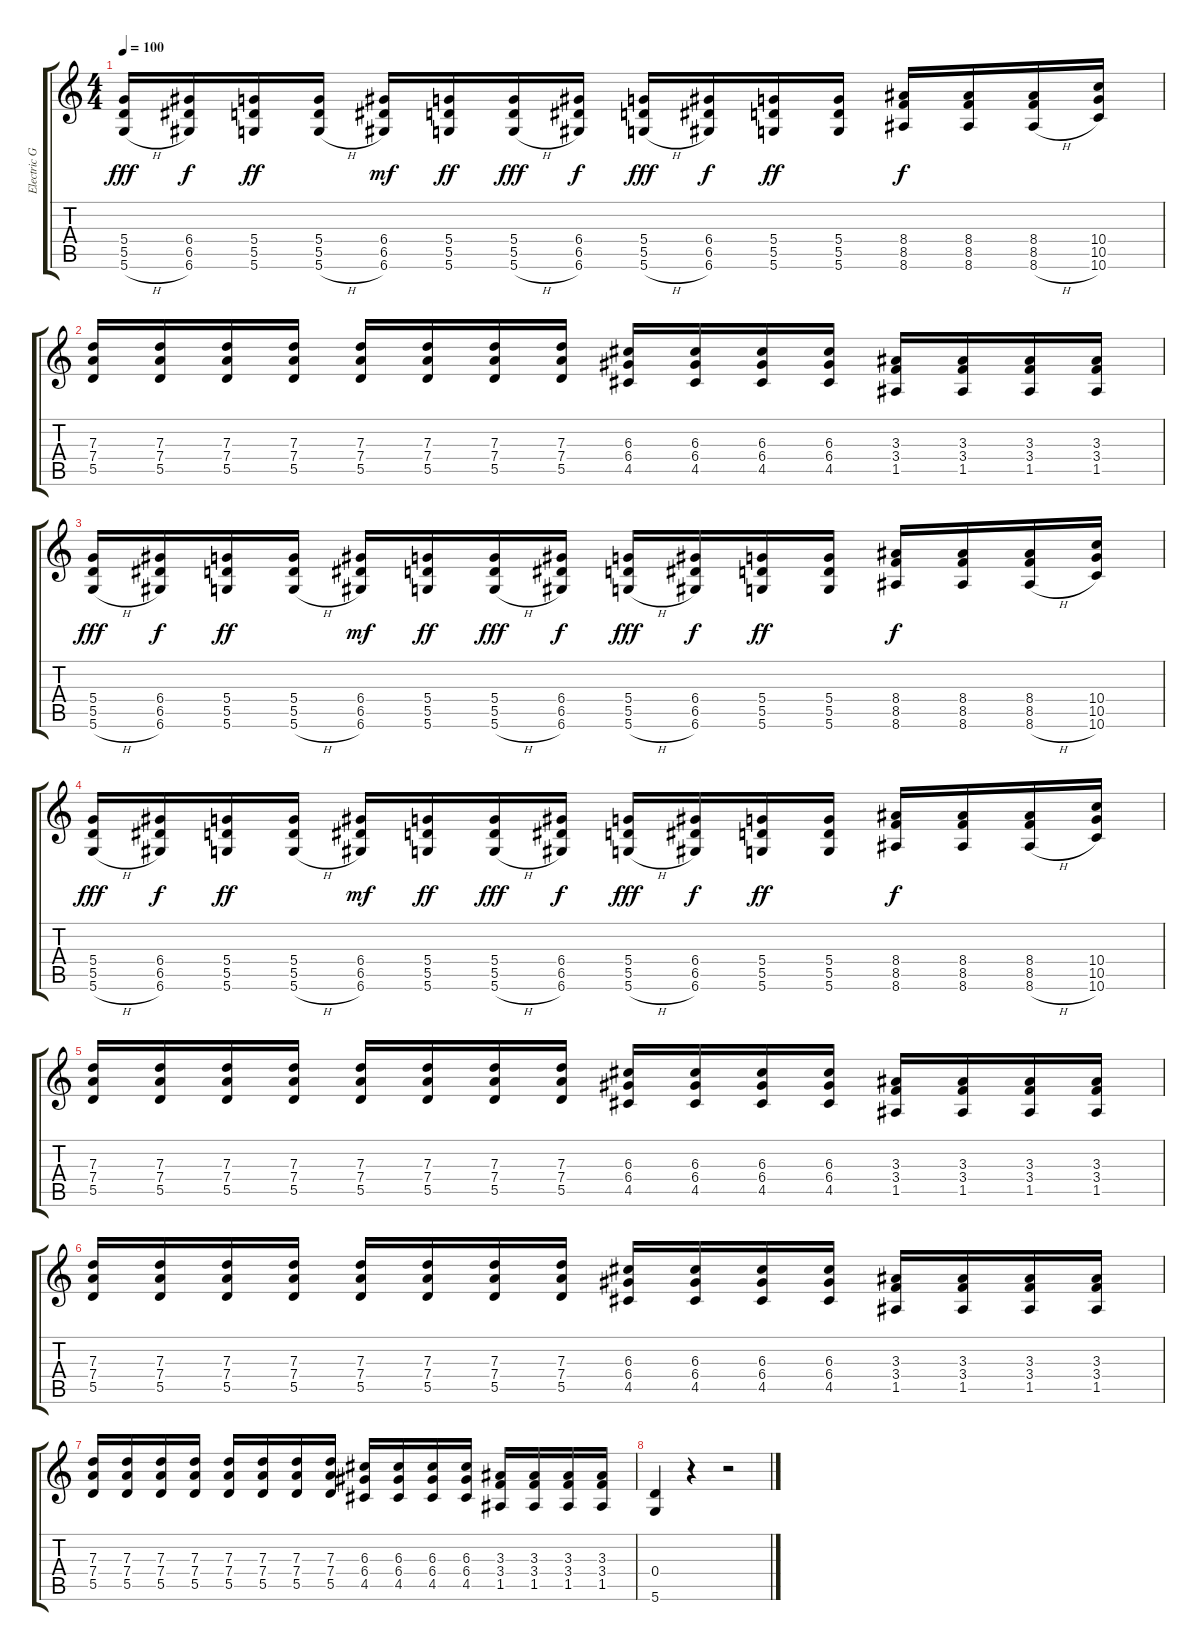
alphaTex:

\track ("Electric Guitar 1" "Electric G") {instrument distortionguitar}
\staff {score tabs}
\tuning (E4 B3 G3 D3 A2 D2) {hide}
\ts (4 4)
\tempo 100
\clef g2
\ks c
(5.4 5.5 5.6{h}).16{dy fff} (6.4 6.5 6.6).16{dy f} (5.4 5.5 5.6).16{dy ff} (5.4 5.5 5.6{h}).16 (6.4 6.5 6.6).16{dy mf} (5.4 5.5 5.6).16{dy ff} (5.4 5.5 5.6{h}).16{dy fff} (6.4 6.5 6.6).16{dy f} (5.4 5.5 5.6{h}).16{dy fff} (6.4 6.5 6.6).16{dy f} (5.4 5.5 5.6).16{dy ff} (5.4 5.5 5.6).16 (8.4 8.5 8.6).16{dy f} (8.4 8.5 8.6).16 (8.4 8.5 8.6{h}).16 (10.4 10.5 10.6).16 |
(7.3 7.4 5.5).16 (7.3 7.4 5.5).16 (7.3 7.4 5.5).16 (7.3 7.4 5.5).16 (7.3 7.4 5.5).16 (7.3 7.4 5.5).16 (7.3 7.4 5.5).16 (7.3 7.4 5.5).16 (6.3 6.4 4.5).16 (6.3 6.4 4.5).16 (6.3 6.4 4.5).16 (6.3 6.4 4.5).16 (3.3 3.4 1.5).16 (3.3 3.4 1.5).16 (3.3 3.4 1.5).16 (3.3 3.4 1.5).16 |
(5.4 5.5 5.6{h}).16{dy fff} (6.4 6.5 6.6).16{dy f} (5.4 5.5 5.6).16{dy ff} (5.4 5.5 5.6{h}).16 (6.4 6.5 6.6).16{dy mf} (5.4 5.5 5.6).16{dy ff} (5.4 5.5 5.6{h}).16{dy fff} (6.4 6.5 6.6).16{dy f} (5.4 5.5 5.6{h}).16{dy fff} (6.4 6.5 6.6).16{dy f} (5.4 5.5 5.6).16{dy ff} (5.4 5.5 5.6).16 (8.4 8.5 8.6).16{dy f} (8.4 8.5 8.6).16 (8.4 8.5 8.6{h}).16 (10.4 10.5 10.6).16 |
(5.4 5.5 5.6{h}).16{dy fff} (6.4 6.5 6.6).16{dy f} (5.4 5.5 5.6).16{dy ff} (5.4 5.5 5.6{h}).16 (6.4 6.5 6.6).16{dy mf} (5.4 5.5 5.6).16{dy ff} (5.4 5.5 5.6{h}).16{dy fff} (6.4 6.5 6.6).16{dy f} (5.4 5.5 5.6{h}).16{dy fff} (6.4 6.5 6.6).16{dy f} (5.4 5.5 5.6).16{dy ff} (5.4 5.5 5.6).16 (8.4 8.5 8.6).16{dy f} (8.4 8.5 8.6).16 (8.4 8.5 8.6{h}).16 (10.4 10.5 10.6).16 |
(7.3 7.4 5.5).16 (7.3 7.4 5.5).16 (7.3 7.4 5.5).16 (7.3 7.4 5.5).16 (7.3 7.4 5.5).16 (7.3 7.4 5.5).16 (7.3 7.4 5.5).16 (7.3 7.4 5.5).16 (6.3 6.4 4.5).16 (6.3 6.4 4.5).16 (6.3 6.4 4.5).16 (6.3 6.4 4.5).16 (3.3 3.4 1.5).16 (3.3 3.4 1.5).16 (3.3 3.4 1.5).16 (3.3 3.4 1.5).16 |
(7.3 7.4 5.5).16 (7.3 7.4 5.5).16 (7.3 7.4 5.5).16 (7.3 7.4 5.5).16 (7.3 7.4 5.5).16 (7.3 7.4 5.5).16 (7.3 7.4 5.5).16 (7.3 7.4 5.5).16 (6.3 6.4 4.5).16 (6.3 6.4 4.5).16 (6.3 6.4 4.5).16 (6.3 6.4 4.5).16 (3.3 3.4 1.5).16 (3.3 3.4 1.5).16 (3.3 3.4 1.5).16 (3.3 3.4 1.5).16 |
(7.3 7.4 5.5).16 (7.3 7.4 5.5).16 (7.3 7.4 5.5).16 (7.3 7.4 5.5).16 (7.3 7.4 5.5).16 (7.3 7.4 5.5).16 (7.3 7.4 5.5).16 (7.3 7.4 5.5).16 (6.3 6.4 4.5).16 (6.3 6.4 4.5).16 (6.3 6.4 4.5).16 (6.3 6.4 4.5).16 (3.3 3.4 1.5).16 (3.3 3.4 1.5).16 (3.3 3.4 1.5).16 (3.3 3.4 1.5).16 |
(0.4 5.6).4 r.4 r.2
